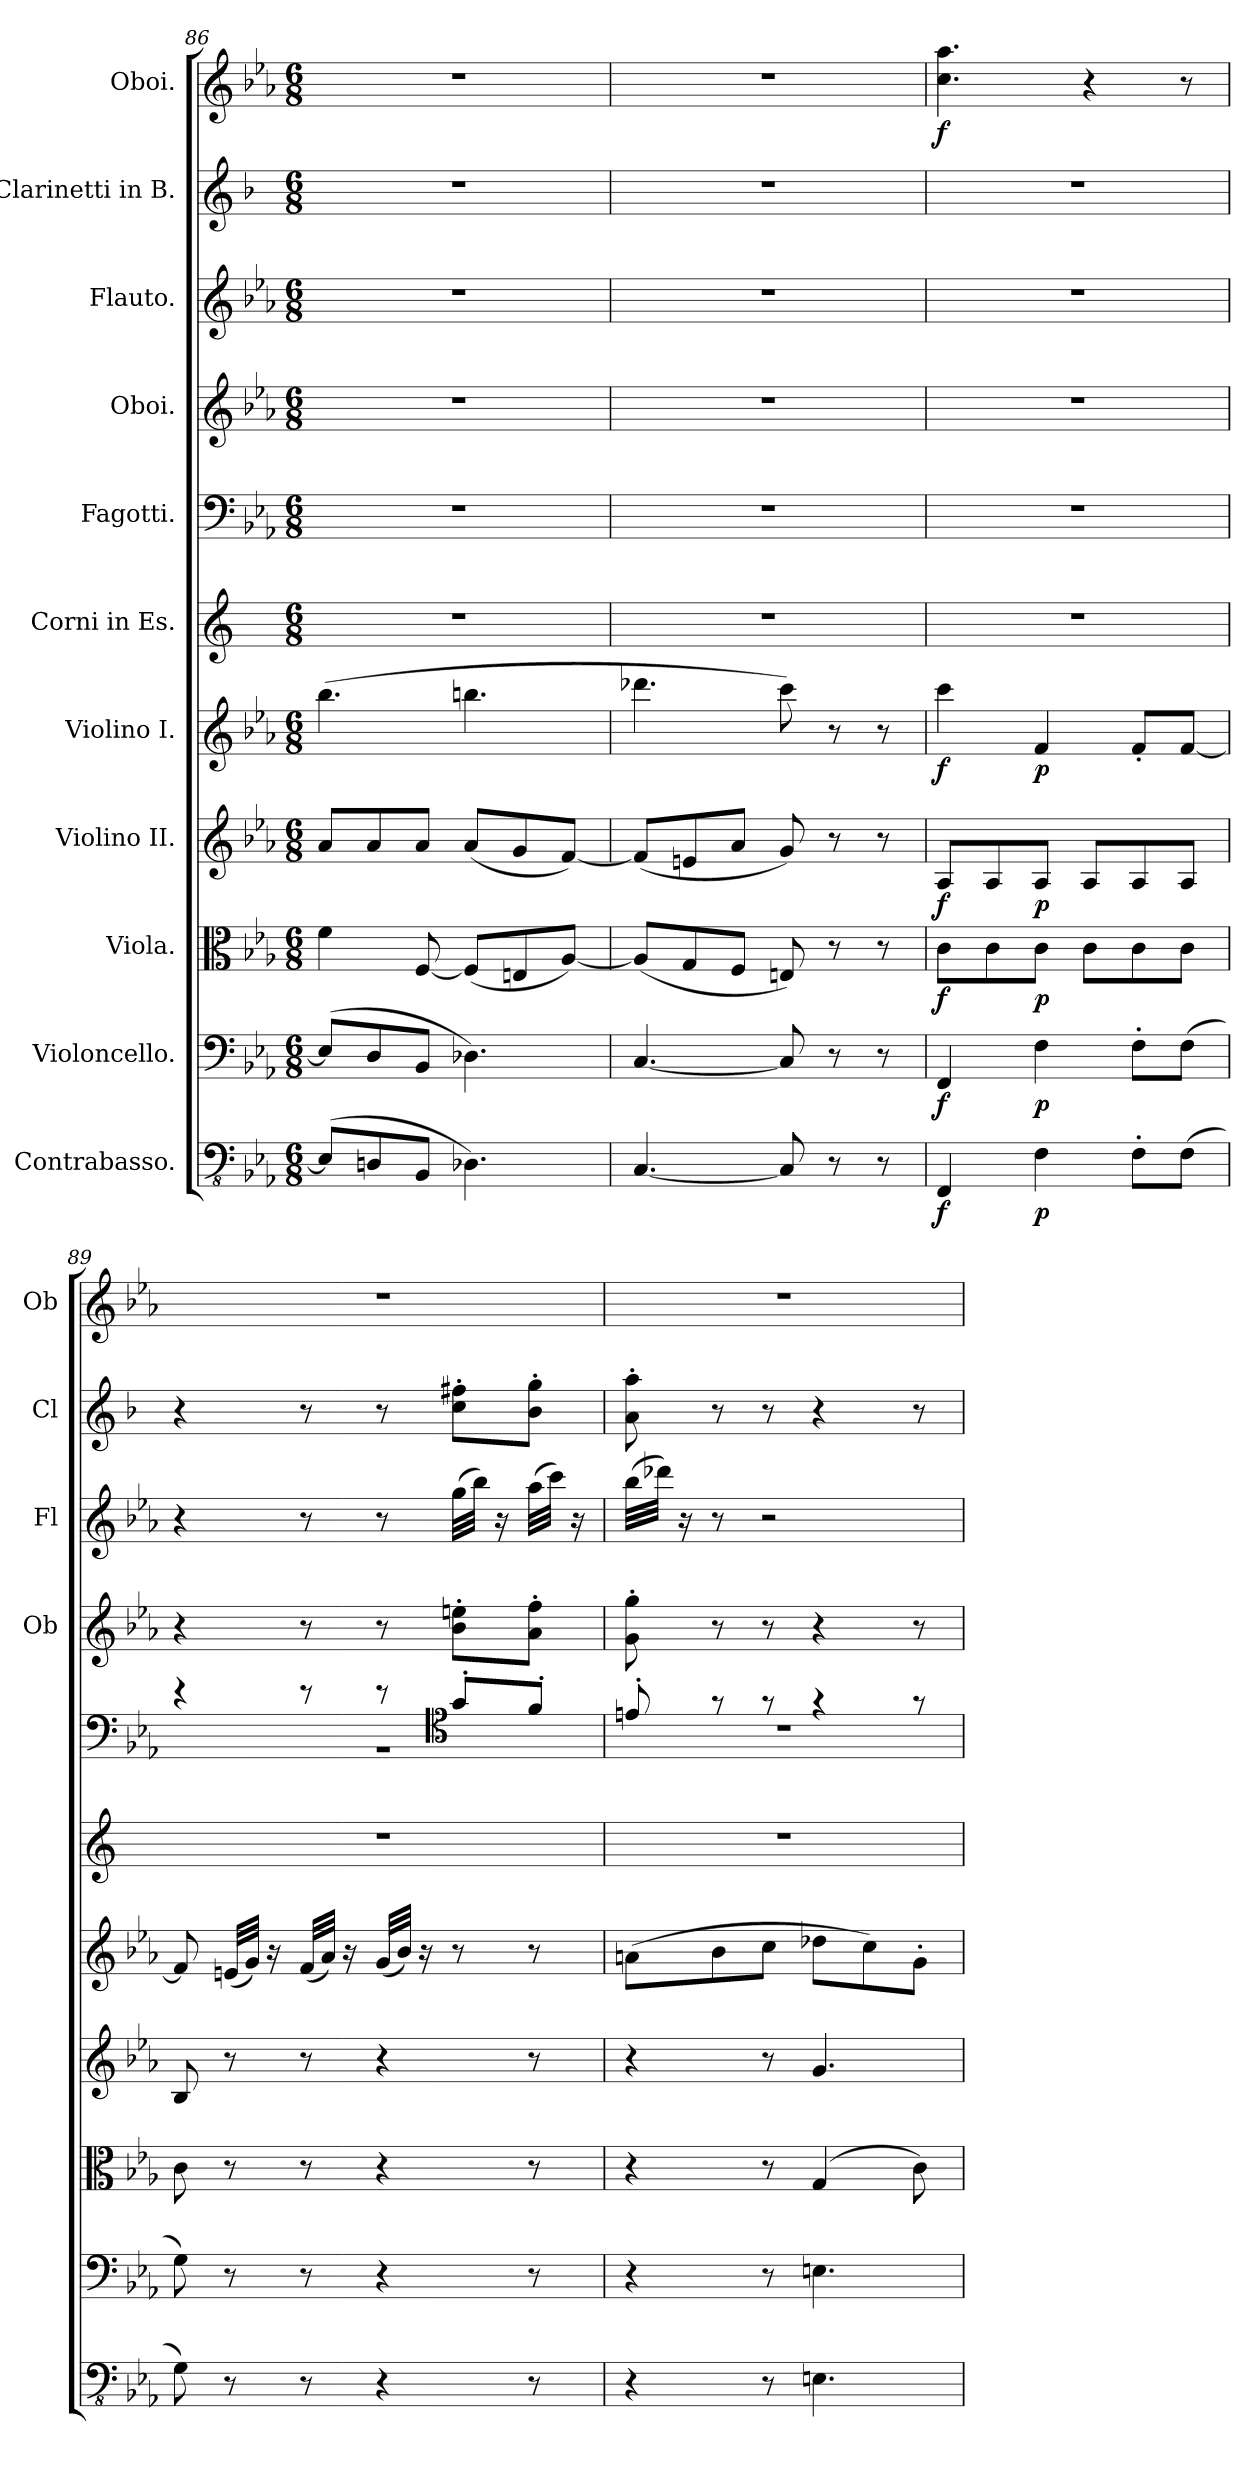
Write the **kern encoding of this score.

**kern	**dynam	**kern	**dynam	**kern	**dynam	**kern	**dynam	**kern	**dynam	**kern	**kern	**kern	**text	**kern	**kern	**kern	**dynam
*part11	*part11	*part10	*part10	*part9	*part9	*part8	*part8	*part7	*part7	*part6	*part5	*part4	*part4	*part3	*part2	*part1	*part1
*staff11	*staff11	*staff10	*staff10	*staff9	*staff9	*staff8	*staff8	*staff7	*staff7	*staff6	*staff5	*staff4	*staff4	*staff3	*staff2	*staff1	*staff1
*I"Contrabasso.	*	*I"Violoncello.	*	*I"Viola.	*	*I"Violino II.	*	*I"Violino I.	*	*I"Corni in Es.	*I"Fagotti.	*I"Oboi.	*	*I"Flauto.	*I"Clarinetti in B.	*I"Oboi.	*
*	*	*	*	*	*	*	*	*	*	*	*	*I'Ob	*	*I'Fl	*I'Cl	*I'Ob	*
*clefFv4	*	*clefF4	*	*clefC3	*	*clefG2	*	*clefG2	*	*clefG2	*clefF4	*clefG2	*	*clefG2	*clefG2	*clefG2	*
*	*	*	*	*	*	*	*	*	*	*ITrd5c9	*	*	*	*	*ITrd1c2	*	*
*k[b-e-a-]	*	*k[b-e-a-]	*	*k[b-e-a-]	*	*k[b-e-a-]	*	*k[b-e-a-]	*	*k[b-e-a-]	*k[b-e-a-]	*k[b-e-a-]	*	*k[b-e-a-]	*k[b-e-a-]	*k[b-e-a-]	*
*M6/8	*	*M6/8	*	*M6/8	*	*M6/8	*	*M6/8	*	*M6/8	*M6/8	*M6/8	*	*M6/8	*M6/8	*M6/8	*
=86	=86	=86	=86	=86	=86	=86	=86	=86	=86	=86	=86	=86	=86	=86	=86	=86	=86
(>8EE-/L]	.	(>8E-/L]	.	4f\	.	8a-/L	.	(>4.bb-\	.	2.r	2.r	2.r	.	2.r	2.r	2.r	.
8DDn/	.	8D/	.	.	.	8a-/	.	.	.	.	.	.	.	.	.	.	.
8BBB-/J	.	8BB-/J	.	[8F/	.	8a-/J	.	.	.	.	.	.	.	.	.	.	.
4.DD-X\)	.	4.D-X\)	.	(<8F/L]	.	(<8a-/L	.	4.bbn\	.	.	.	.	.	.	.	.	.
.	.	.	.	8En/	.	8g/	.	.	.	.	.	.	.	.	.	.	.
.	.	.	.	[8A-/J)	.	[8f/J)	.	.	.	.	.	.	.	.	.	.	.
=87	=87	=87	=87	=87	=87	=87	=87	=87	=87	=87	=87	=87	=87	=87	=87	=87	=87
[4.CC/	.	[4.C/	.	(<8A-/L]	.	(<8f/L]	.	4.ddd-X\	.	2.r	2.r	2.r	.	2.r	2.r	2.r	.
.	.	.	.	8G/	.	8en/	.	.	.	.	.	.	.	.	.	.	.
.	.	.	.	8F/J	.	8a-/J	.	.	.	.	.	.	.	.	.	.	.
8CC/]	.	8C/]	.	8En/)	.	8g/)	.	8ccc\)	.	.	.	.	.	.	.	.	.
8r	.	8r	.	8r	.	8r	.	8r	.	.	.	.	.	.	.	.	.
8r	.	8r	.	8r	.	8r	.	8r	.	.	.	.	.	.	.	.	.
=88	=88	=88	=88	=88	=88	=88	=88	=88	=88	=88	=88	=88	=88	=88	=88	=88	=88
!	!LO:DY:b	!	!LO:DY:b	!	!LO:DY:b	!	!LO:DY:b	!	!LO:DY:b	!	!	!	!	!	!	!	!LO:DY:b
4FFF/	f	4FF/	f	8c\L	f	8A-/L	f	4ccc\	f	2.r	2.r	2.r	.	2.r	2.r	4.cc\ 4.aa-\	f
.	.	.	.	8c\	.	8A-/	.	.	.	.	.	.	.	.	.	.	.
!	!LO:DY:b	!	!LO:DY:b	!	!LO:DY:b	!	!LO:DY:b	!	!LO:DY:b	!	!	!	!	!	!	!	!
4FF\	p	4F\	p	8c\J	p	8A-/J	p	4f/	p	.	.	.	.	.	.	.	.
.	.	.	.	8c\L	.	8A-/L	.	.	.	.	.	.	.	.	.	4r	.
8FF'\L	.	8F'\L	.	8c\	.	8A-/	.	8f'/L	.	.	.	.	.	.	.	.	.
(>8FF\J	.	(>8F\J	.	8c\J	.	8A-/J	.	[8f/J	.	.	.	.	.	.	.	8r	.
!!LO:PB:g=z
=89	=89	=89	=89	=89	=89	=89	=89	=89	=89	=89	=89	=89	=89	=89	=89	=89	=89
*	*	*	*	*	*	*	*	*	*	*	*^	*	*	*	*	*	*
8GG\)	.	8G\)	.	8c\	.	8B-/	.	8f/]	.	2.r	4r	2.rBB	4r	.	4r	4r	2.r	.
8r	.	8r	.	8r	.	8r	.	(<32en/LLL	.	.	.	.	.	.	.	.	.	.
.	.	.	.	.	.	.	.	32g/JJJ)	.	.	.	.	.	.	.	.	.	.
.	.	.	.	.	.	.	.	16r	.	.	.	.	.	.	.	.	.	.
8r	.	8r	.	8r	.	8r	.	(<32f/LLL	.	.	8r	.	8r	.	8r	8r	.	.
.	.	.	.	.	.	.	.	32a-/JJJ)	.	.	.	.	.	.	.	.	.	.
.	.	.	.	.	.	.	.	16r	.	.	.	.	.	.	.	.	.	.
4r	.	4r	.	4r	.	4r	.	(<32g/LLL	.	.	8r	.	8r	.	8r	8r	.	.
.	.	.	.	.	.	.	.	32b-/JJJ)	.	.	.	.	.	.	.	.	.	.
.	.	.	.	.	.	.	.	16r	.	.	.	.	.	.	.	.	.	.
*	*	*	*	*	*	*	*	*	*	*	*clefC4	*	*	*	*	*	*	*
.	.	.	.	.	.	.	.	8r	.	.	8g'/L	.	8b-\' 8een\'L	.	(>32gg\LLL	8b-\' 8een\'L	.	.
.	.	.	.	.	.	.	.	.	.	.	.	.	.	.	32bb-\JJJ)	.	.	.
.	.	.	.	.	.	.	.	.	.	.	.	.	.	.	16r	.	.	.
8r	.	8r	.	8r	.	8r	.	8r	.	.	8f'/J	.	8a-\' 8ff\'J	.	(>32aa-\LLL	8a-\' 8ff\'J	.	.
.	.	.	.	.	.	.	.	.	.	.	.	.	.	.	32ccc\JJJ)	.	.	.
.	.	.	.	.	.	.	.	.	.	.	.	.	.	.	16r	.	.	.
=90	=90	=90	=90	=90	=90	=90	=90	=90	=90	=90	=90	=90	=90	=90	=90	=90	=90	=90
!	!	!	!	!	!	!	!	!	!	!	!	!	!	!LO:LY:b	!	!	!	!
4r	.	4r	.	4r	.	4r	.	(>8an\L	.	2.r	8en'/	2.rc	8g\' 8gg\'	.	(>32bb-\LLL	8g\' 8gg\'	2.r	.
.	.	.	.	.	.	.	.	.	.	.	.	.	.	.	32ddd-X\JJJ)	.	.	.
.	.	.	.	.	.	.	.	.	.	.	.	.	.	.	16r	.	.	.
.	.	.	.	.	.	.	.	8b-\	.	.	8r	.	8r	.	8r	8r	.	.
8r	.	8r	.	8r	.	8r	.	8cc\J	.	.	8r	.	8r	.	2r	8r	.	.
4.EEn\	.	4.En\	.	(>4G/	.	4.g/	.	8dd-X\L	.	.	4r	.	4r	.	.	4r	.	.
.	.	.	.	.	.	.	.	8cc\)	.	.	.	.	.	.	.	.	.	.
.	.	.	.	8c\)	.	.	.	8g'\J	.	.	8r	.	8r	.	.	8r	.	.
*	*	*	*	*	*	*	*	*	*	*	*v	*v	*	*	*	*	*	*
=	=	=	=	=	=	=	=	=	=	=	=	=	=	=	=	=	=
*-	*-	*-	*-	*-	*-	*-	*-	*-	*-	*-	*-	*-	*-	*-	*-	*-	*-
